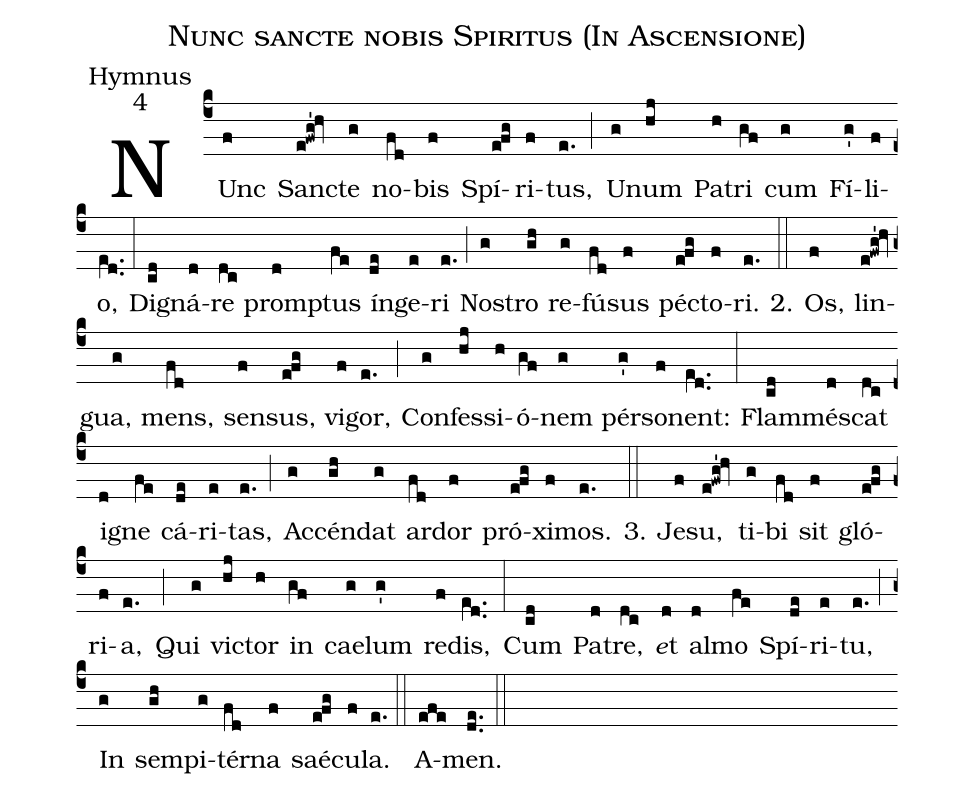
name:Nunc sancte nobis Spiritus (In Ascensione);
office-part:Hymnus;
mode:4;
%%
(c4) NUnc(f) San(e!fwg'!hv)cte(g) no(fd)bis(f) Spí(efg)ri(f)tus,(e.) (;)
U(g)num(hj) Pa(h)tri(gf) cum(g) Fí(g')li(f)o,(e[ll:1]d..) (:)
Di(cd)gná(d)re(dc) prom(d)ptus(fe) ín(de)ge(e)ri(e.) (;)
No(g)stro(gh) re(g)fú(fd)sus(f) pé(efg)cto(f)ri.(e.) (::)

2. Os,(f) lin(e!fwg'!hv)gua,(g) mens,(fd) sen(f)sus,(efg) vi(f)gor,(e.) (;)
Con(g)fes(hj)si(h)ó(gf)nem(g) pér(g')so(f)nent:(e[ll:1]d..) (:)
Flam(cd)mé(d)scat(dc) i(d)gne(fe) cá(de)ri(e)tas,(e.) (;)
Ac(g)cén(gh)dat(g) ar(fd)dor(f) pró(efg)xi(f)mos.(e.) (::)

3. Je(f)su,(e!fwg'!hv) ti(g)bi(fd) sit(f) gló(efg)ri(f)a,(e.) (;)
Qui(g) vi(hj)ctor(h) in(gf) cae(g)lum(g') re(f)dis,(e[ll:1]d..) (:)
Cum(cd) Pa(d)tre,(dc) <e>e</e>t(d) al(d)mo(fe) Spí(de)ri(e)tu,(e.) (;)
In(g) sem(gh)pi(g)tér(fd)na(f) saé(efg)cu(f)la.(e.) (::)
A(efe)men.(de..) (::)
